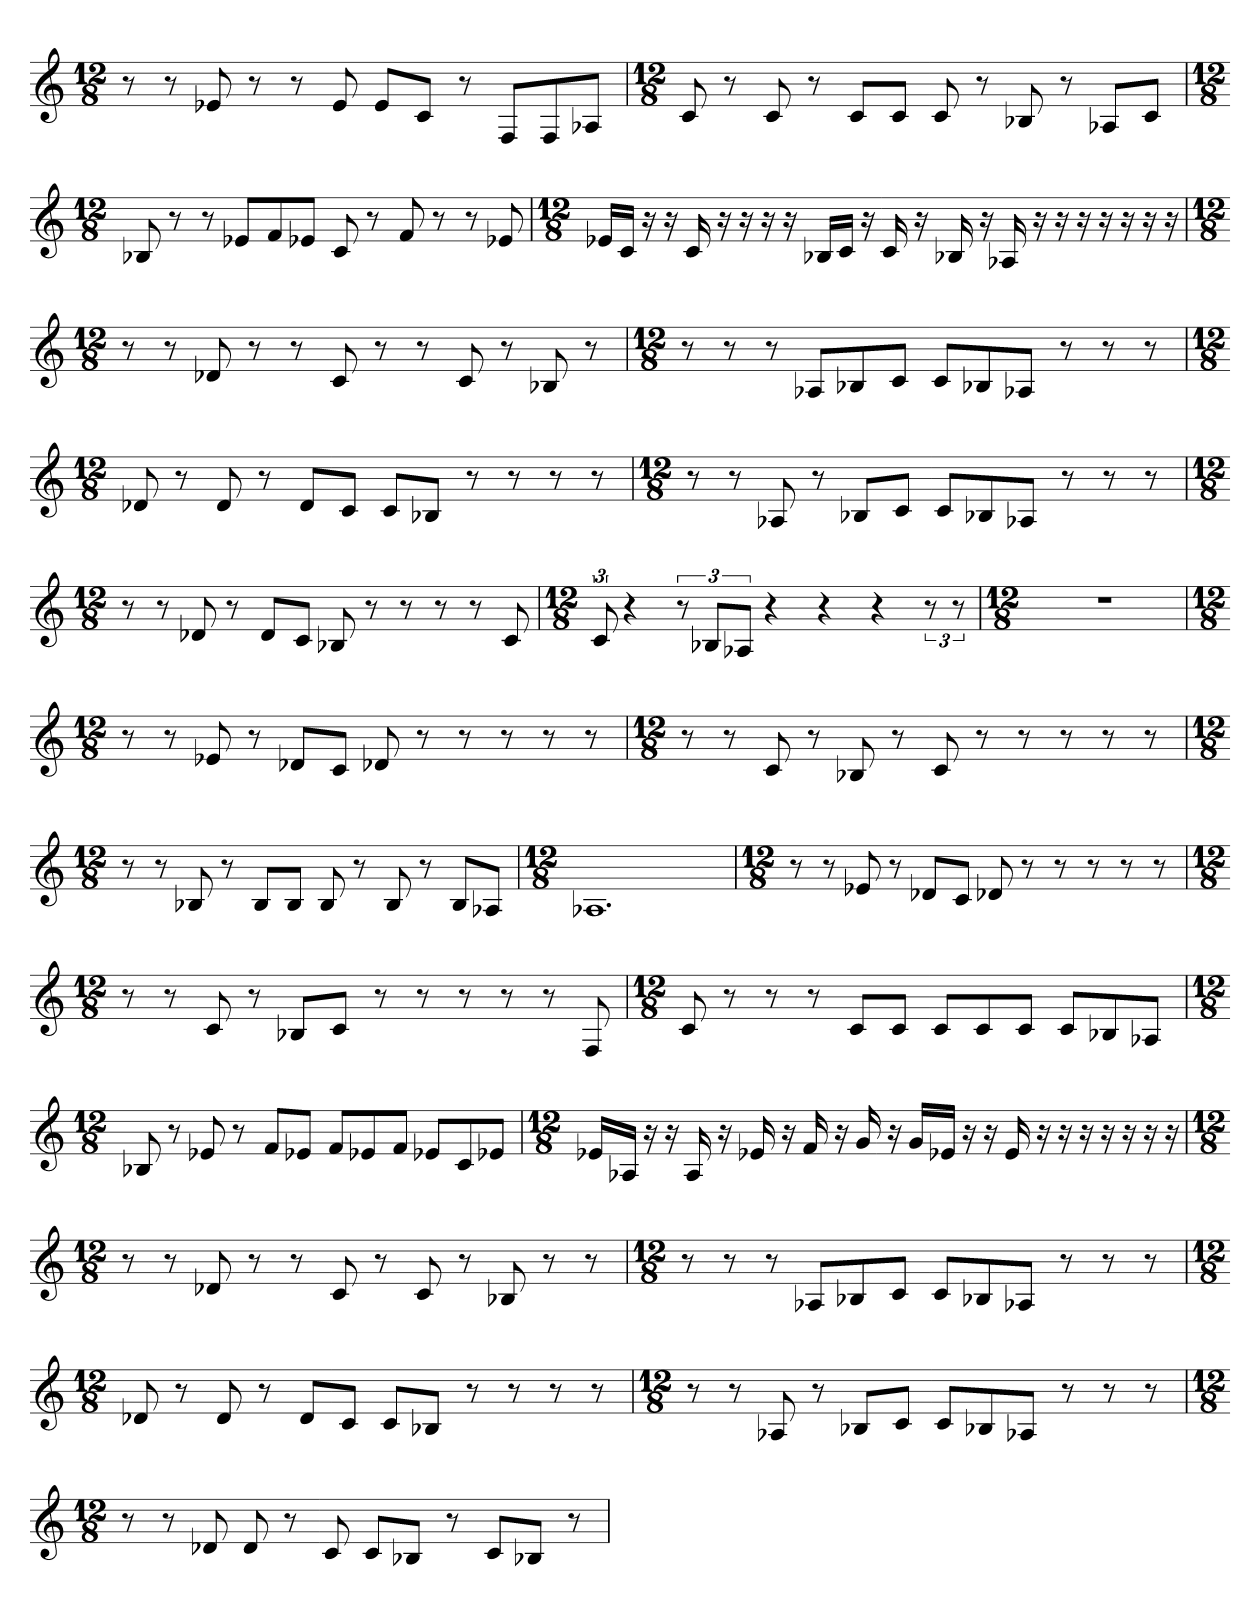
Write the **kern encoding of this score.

**kern
*part1
*staff1
*M12/8
=
8r
8r
8e-X
8r
8r
8e-
8e-L
8cJ
8r
8FL
8F
8A-XJ
=
*M12/8
8c
8r
8c
8r
8cL
8cJ
8c
8r
8B-X
8r
8A-XL
8cJ
=
*M12/8
8B-X
8r
8r
8e-XL
8f
8e-XJ
8c
8r
8f
8r
8r
8e-X
=
*M12/8
16e-XLL
16cJJ
16r
16r
16c
16r
16r
16r
16r
16B-XLL
16cJJ
16r
16c
16r
16B-X
16r
16A-X
16r
16r
16r
16r
16r
16r
16r
=
*M12/8
8r
8r
8d-X
8r
8r
8c
8r
8r
8c
8r
8B-X
8r
=
*M12/8
8r
8r
8r
8A-XL
8B-X
8cJ
8cL
8B-X
8A-XJ
8r
8r
8r
=
*M12/8
8d-X
8r
8d-
8r
8d-L
8cJ
8cL
8B-XJ
8r
8r
8r
8r
=
*M12/8
8r
8r
8A-X
8r
8B-XL
8cJ
8cL
8B-X
8A-XJ
8r
8r
8r
=
*M12/8
8r
8r
8d-X
8r
8d-L
8cJ
8B-X
8r
8r
8r
8r
8c
=
*M12/8
12c
4r
12r
12B-XL
12A-XJ
4r
4r
4r
12r
12r
=
*M12/8
1.r
=
*M12/8
8r
8r
8e-X
8r
8d-XL
8cJ
8d-X
8r
8r
8r
8r
8r
=
*M12/8
8r
8r
8c
8r
8B-X
8r
8c
8r
8r
8r
8r
8r
=
*M12/8
8r
8r
8B-X
8r
8B-L
8B-J
8B-
8r
8B-
8r
8B-L
8A-XJ
=
*M12/8
1.A-X
=
*M12/8
8r
8r
8e-X
8r
8d-XL
8cJ
8d-X
8r
8r
8r
8r
8r
=
*M12/8
8r
8r
8c
8r
8B-XL
8cJ
8r
8r
8r
8r
8r
8F
=
*M12/8
8c
8r
8r
8r
8cL
8cJ
8cL
8c
8cJ
8cL
8B-X
8A-XJ
=
*M12/8
8B-X
8r
8e-X
8r
8fL
8e-XJ
8fL
8e-X
8fJ
8e-XL
8c
8e-XJ
=
*M12/8
16e-XLL
16A-XJJ
16r
16r
16A-
16r
16e-X
16r
16f
16r
16g
16r
16gLL
16e-XJJ
16r
16r
16e-
16r
16r
16r
16r
16r
16r
16r
=
*M12/8
8r
8r
8d-X
8r
8r
8c
8r
8c
8r
8B-X
8r
8r
=
*M12/8
8r
8r
8r
8A-XL
8B-X
8cJ
8cL
8B-X
8A-XJ
8r
8r
8r
=
*M12/8
8d-X
8r
8d-
8r
8d-L
8cJ
8cL
8B-XJ
8r
8r
8r
8r
=
*M12/8
8r
8r
8A-X
8r
8B-XL
8cJ
8cL
8B-X
8A-XJ
8r
8r
8r
=
*M12/8
8r
8r
8d-X
8d-
8r
8c
8cL
8B-XJ
8r
8cL
8B-XJ
8r
=
*-
